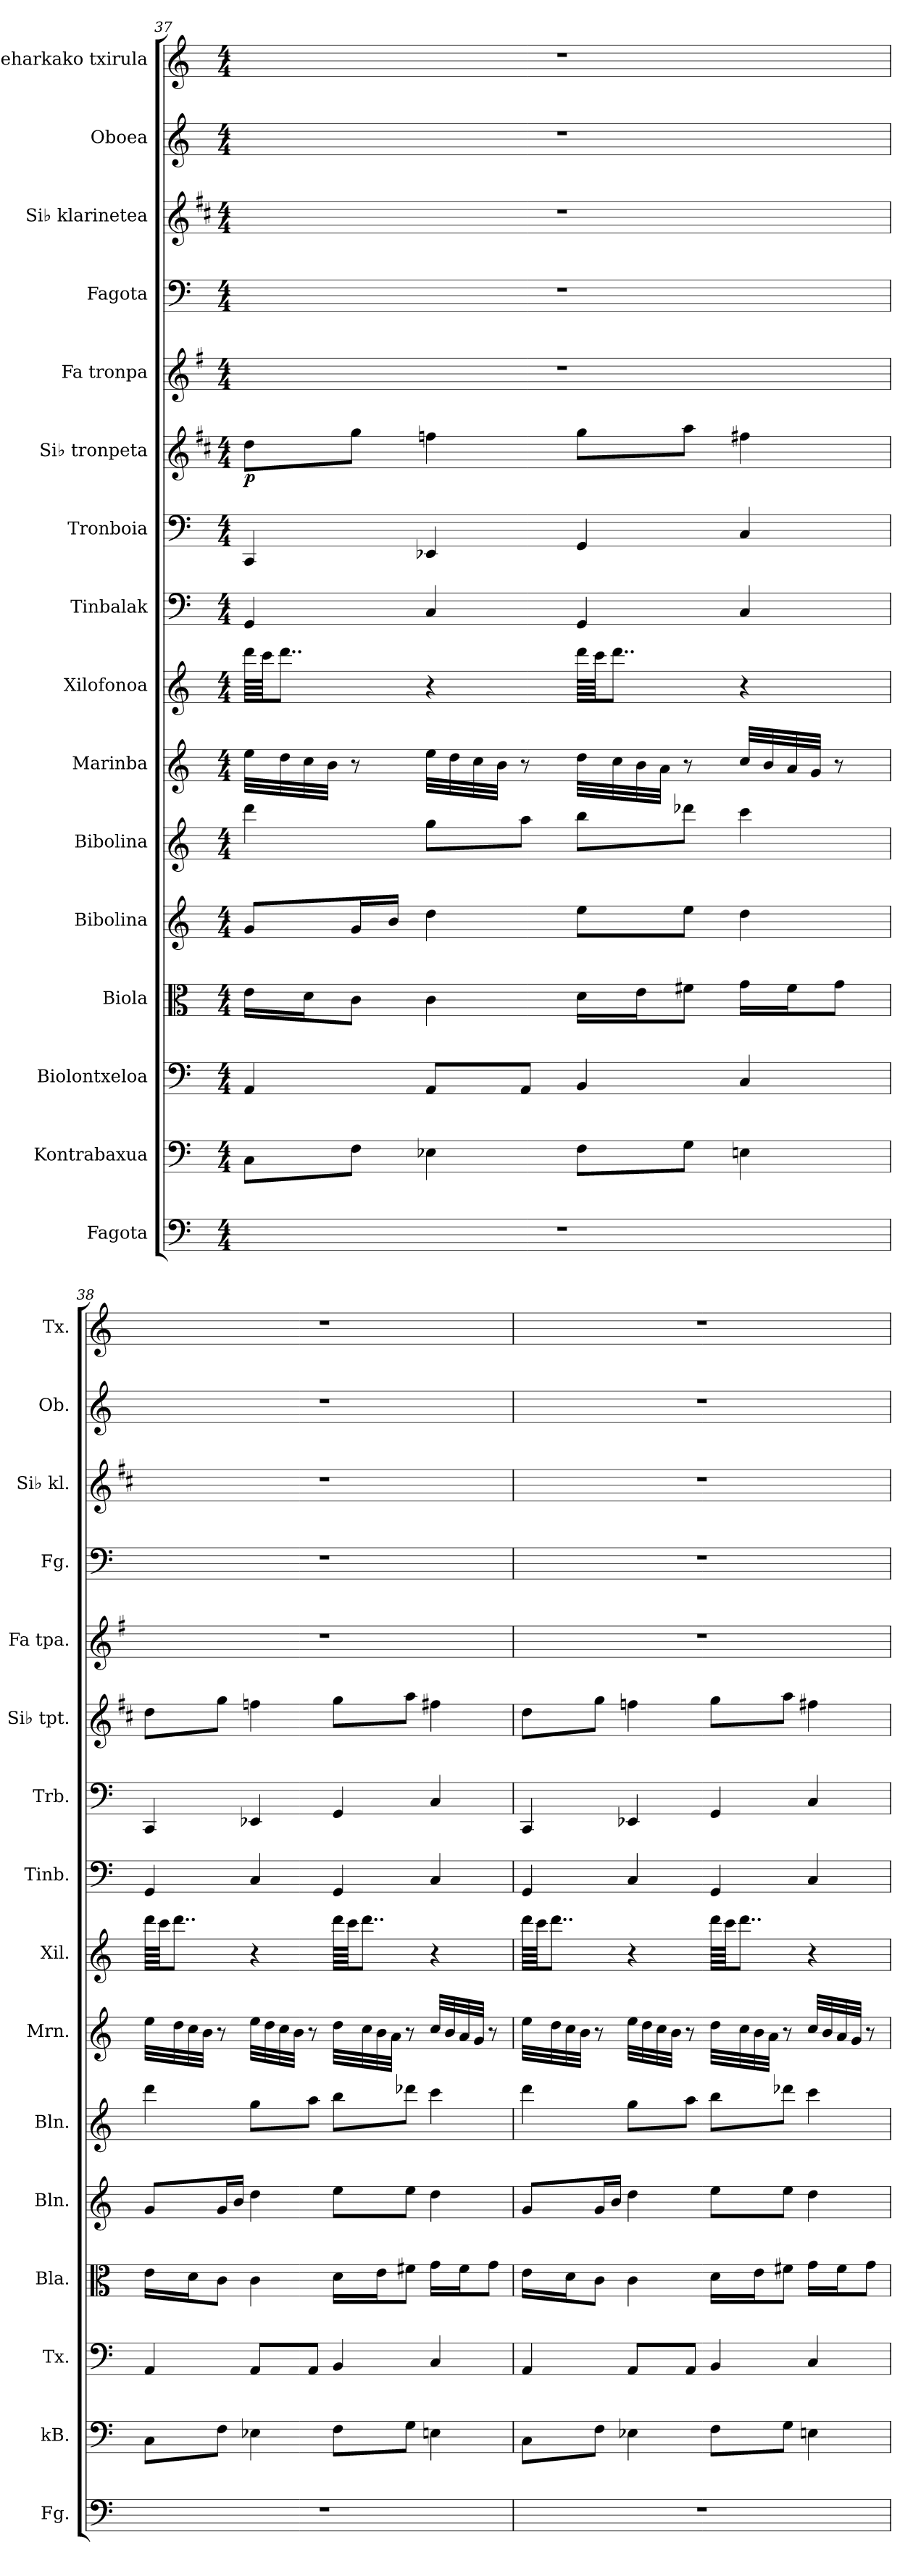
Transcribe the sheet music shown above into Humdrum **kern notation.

**kern	**kern	**kern	**kern	**kern	**kern	**kern	**kern	**kern	**kern	**kern	**dynam	**kern	**kern	**kern	**kern	**kern
*part16	*part15	*part14	*part13	*part12	*part11	*part10	*part9	*part8	*part7	*part6	*part6	*part5	*part4	*part3	*part2	*part1
*staff16	*staff15	*staff14	*staff13	*staff12	*staff11	*staff10	*staff9	*staff8	*staff7	*staff6	*staff6	*staff5	*staff4	*staff3	*staff2	*staff1
*I"Fagota	*I"Kontrabaxua	*I"Biolontxeloa	*I"Biola	*I"Bibolina	*I"Bibolina	*I"Marinba	*I"Xilofonoa	*I"Tinbalak	*I"Tronboia	*I"Si♭ tronpeta	*	*I"Fa tronpa	*I"Fagota	*I"Si♭ klarinetea	*I"Oboea	*I"Zeharkako txirula
*I'Fg.	*I'kB.	*I'Tx.	*I'Bla.	*I'Bln.	*I'Bln.	*I'Mrn.	*I'Xil.	*I'Tinb.	*I'Trb.	*I'Si♭ tpt.	*	*I'Fa tpa.	*I'Fg.	*I'Si♭ kl.	*I'Ob.	*I'Tx.
!!LO:PB:g=z
*clefF4	*clefF4	*clefF4	*clefC3	*clefG2	*clefG2	*clefG2	*clefG2	*clefF4	*clefF4	*clefG2	*	*clefG2	*clefF4	*clefG2	*clefG2	*clefG2
*	*ITrd7c12	*	*	*	*	*	*ITrd-7c-12	*	*	*ITrd1c2	*	*ITrd4c7	*	*ITrd1c2	*	*
*k[]	*k[]	*k[]	*k[]	*k[]	*k[]	*k[]	*k[]	*k[]	*k[]	*k[]	*	*k[]	*k[]	*k[]	*k[]	*k[]
*M4/4	*M4/4	*M4/4	*M4/4	*M4/4	*M4/4	*M4/4	*M4/4	*M4/4	*M4/4	*M4/4	*	*M4/4	*M4/4	*M4/4	*M4/4	*M4/4
=37	=37	=37	=37	=37	=37	=37	=37	=37	=37	=37	=37	=37	=37	=37	=37	=37
!	!	!	!	!	!	!	!	!	!	!	!LO:DY:b	!	!	!	!	!
1r	8CC\L	4AA/	16e\LL	8g/L	4ddd\	32ee\LLL	64dddd\LLLL	4GG/	4CC/	8cc\L	p	1r	1r	1r	1r	1r
.	.	.	.	.	.	.	64cccc\JJJ	.	.	.	.	.	.	.	.	.
.	.	.	.	.	.	32dd\	8..dddd\J	.	.	.	.	.	.	.	.	.
.	.	.	16d\J	.	.	32cc\	.	.	.	.	.	.	.	.	.	.
.	.	.	.	.	.	32b\JJJ	.	.	.	.	.	.	.	.	.	.
.	8FF\J	.	8c\J	16g/L	.	8r	.	.	.	8ff\J	.	.	.	.	.	.
.	.	.	.	16b/JJ	.	.	.	.	.	.	.	.	.	.	.	.
.	4EE-X\	8AA/L	4c\	4dd\	8gg\L	32ee\LLL	4r	4C/	4EE-X/	4ee-X\	.	.	.	.	.	.
.	.	.	.	.	.	32dd\	.	.	.	.	.	.	.	.	.	.
.	.	.	.	.	.	32cc\	.	.	.	.	.	.	.	.	.	.
.	.	.	.	.	.	32b\JJJ	.	.	.	.	.	.	.	.	.	.
.	.	8AA/J	.	.	8aa\J	8r	.	.	.	.	.	.	.	.	.	.
.	8FF\L	4BB/	16d\LL	8ee\L	8bb\L	32dd\LLL	64dddd\LLLL	4GG/	4GG/	8ff\L	.	.	.	.	.	.
.	.	.	.	.	.	.	64cccc\JJJ	.	.	.	.	.	.	.	.	.
.	.	.	.	.	.	32cc\	8..dddd\J	.	.	.	.	.	.	.	.	.
.	.	.	16e\J	.	.	32b\	.	.	.	.	.	.	.	.	.	.
.	.	.	.	.	.	32a\JJJ	.	.	.	.	.	.	.	.	.	.
.	8GG\J	.	8f#X\J	8ee\J	8ddd-X\J	8r	.	.	.	8gg\J	.	.	.	.	.	.
.	4EEn\	4C/	16g\LL	4dd\	4ccc\	32cc/LLL	4r	4C/	4C/	4een\	.	.	.	.	.	.
.	.	.	.	.	.	32b/	.	.	.	.	.	.	.	.	.	.
.	.	.	16f#\J	.	.	32a/	.	.	.	.	.	.	.	.	.	.
.	.	.	.	.	.	32g/JJJ	.	.	.	.	.	.	.	.	.	.
.	.	.	8g\J	.	.	8r	.	.	.	.	.	.	.	.	.	.
!!LO:PB:g=z
=38	=38	=38	=38	=38	=38	=38	=38	=38	=38	=38	=38	=38	=38	=38	=38	=38
1r	8CC\L	4AA/	16e\LL	8g/L	4ddd\	32ee\LLL	64dddd\LLLL	4GG/	4CC/	8cc\L	.	1r	1r	1r	1r	1r
.	.	.	.	.	.	.	64cccc\JJJ	.	.	.	.	.	.	.	.	.
.	.	.	.	.	.	32dd\	8..dddd\J	.	.	.	.	.	.	.	.	.
.	.	.	16d\J	.	.	32cc\	.	.	.	.	.	.	.	.	.	.
.	.	.	.	.	.	32b\JJJ	.	.	.	.	.	.	.	.	.	.
.	8FF\J	.	8c\J	16g/L	.	8r	.	.	.	8ff\J	.	.	.	.	.	.
.	.	.	.	16b/JJ	.	.	.	.	.	.	.	.	.	.	.	.
.	4EE-X\	8AA/L	4c\	4dd\	8gg\L	32ee\LLL	4r	4C/	4EE-X/	4ee-X\	.	.	.	.	.	.
.	.	.	.	.	.	32dd\	.	.	.	.	.	.	.	.	.	.
.	.	.	.	.	.	32cc\	.	.	.	.	.	.	.	.	.	.
.	.	.	.	.	.	32b\JJJ	.	.	.	.	.	.	.	.	.	.
.	.	8AA/J	.	.	8aa\J	8r	.	.	.	.	.	.	.	.	.	.
.	8FF\L	4BB/	16d\LL	8ee\L	8bb\L	32dd\LLL	64dddd\LLLL	4GG/	4GG/	8ff\L	.	.	.	.	.	.
.	.	.	.	.	.	.	64cccc\JJJ	.	.	.	.	.	.	.	.	.
.	.	.	.	.	.	32cc\	8..dddd\J	.	.	.	.	.	.	.	.	.
.	.	.	16e\J	.	.	32b\	.	.	.	.	.	.	.	.	.	.
.	.	.	.	.	.	32a\JJJ	.	.	.	.	.	.	.	.	.	.
.	8GG\J	.	8f#X\J	8ee\J	8ddd-X\J	8r	.	.	.	8gg\J	.	.	.	.	.	.
.	4EEn\	4C/	16g\LL	4dd\	4ccc\	32cc/LLL	4r	4C/	4C/	4een\	.	.	.	.	.	.
.	.	.	.	.	.	32b/	.	.	.	.	.	.	.	.	.	.
.	.	.	16f#\J	.	.	32a/	.	.	.	.	.	.	.	.	.	.
.	.	.	.	.	.	32g/JJJ	.	.	.	.	.	.	.	.	.	.
.	.	.	8g\J	.	.	8r	.	.	.	.	.	.	.	.	.	.
!!LO:PB:g=z
=39	=39	=39	=39	=39	=39	=39	=39	=39	=39	=39	=39	=39	=39	=39	=39	=39
1r	8CC\L	4AA/	16e\LL	8g/L	4ddd\	32ee\LLL	64dddd\LLLL	4GG/	4CC/	8cc\L	.	1r	1r	1r	1r	1r
.	.	.	.	.	.	.	64cccc\JJJ	.	.	.	.	.	.	.	.	.
.	.	.	.	.	.	32dd\	8..dddd\J	.	.	.	.	.	.	.	.	.
.	.	.	16d\J	.	.	32cc\	.	.	.	.	.	.	.	.	.	.
.	.	.	.	.	.	32b\JJJ	.	.	.	.	.	.	.	.	.	.
.	8FF\J	.	8c\J	16g/L	.	8r	.	.	.	8ff\J	.	.	.	.	.	.
.	.	.	.	16b/JJ	.	.	.	.	.	.	.	.	.	.	.	.
.	4EE-X\	8AA/L	4c\	4dd\	8gg\L	32ee\LLL	4r	4C/	4EE-X/	4ee-X\	.	.	.	.	.	.
.	.	.	.	.	.	32dd\	.	.	.	.	.	.	.	.	.	.
.	.	.	.	.	.	32cc\	.	.	.	.	.	.	.	.	.	.
.	.	.	.	.	.	32b\JJJ	.	.	.	.	.	.	.	.	.	.
.	.	8AA/J	.	.	8aa\J	8r	.	.	.	.	.	.	.	.	.	.
.	8FF\L	4BB/	16d\LL	8ee\L	8bb\L	32dd\LLL	64dddd\LLLL	4GG/	4GG/	8ff\L	.	.	.	.	.	.
.	.	.	.	.	.	.	64cccc\JJJ	.	.	.	.	.	.	.	.	.
.	.	.	.	.	.	32cc\	8..dddd\J	.	.	.	.	.	.	.	.	.
.	.	.	16e\J	.	.	32b\	.	.	.	.	.	.	.	.	.	.
.	.	.	.	.	.	32a\JJJ	.	.	.	.	.	.	.	.	.	.
.	8GG\J	.	8f#X\J	8ee\J	8ddd-X\J	8r	.	.	.	8gg\J	.	.	.	.	.	.
.	4EEn\	4C/	16g\LL	4dd\	4ccc\	32cc/LLL	4r	4C/	4C/	4een\	.	.	.	.	.	.
.	.	.	.	.	.	32b/	.	.	.	.	.	.	.	.	.	.
.	.	.	16f#\J	.	.	32a/	.	.	.	.	.	.	.	.	.	.
.	.	.	.	.	.	32g/JJJ	.	.	.	.	.	.	.	.	.	.
.	.	.	8g\J	.	.	8r	.	.	.	.	.	.	.	.	.	.
=	=	=	=	=	=	=	=	=	=	=	=	=	=	=	=	=
*-	*-	*-	*-	*-	*-	*-	*-	*-	*-	*-	*-	*-	*-	*-	*-	*-
